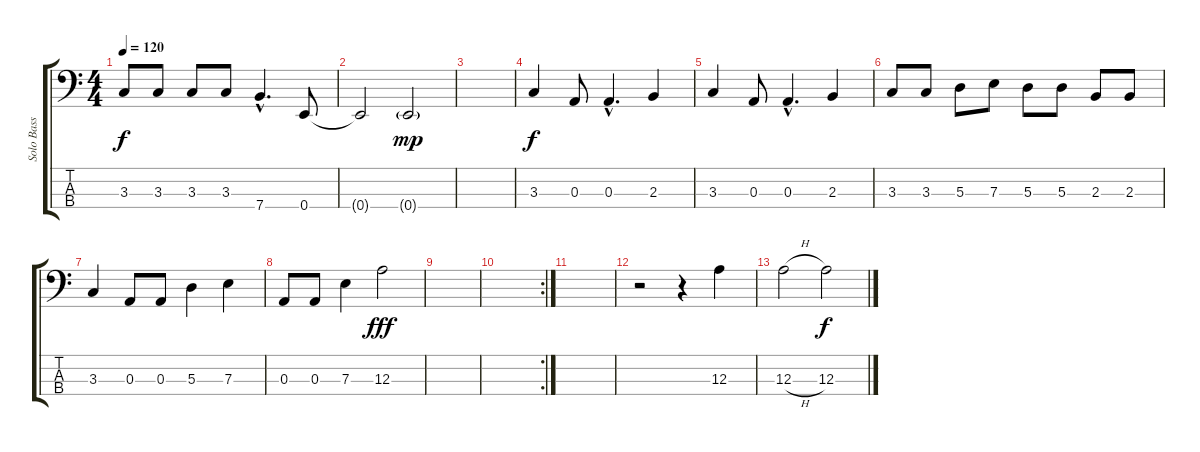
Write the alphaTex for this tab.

\track ("Solo Bass" "Solo Bass") {instrument electricbasspick}
\staff {score tabs}
\tuning (G2 D2 A1 E1) {hide}
\ts (4 4)
\tempo 120
\clef f4
\ks c
3.3.8{dy f} 3.3.8 3.3.8 3.3.8 7.4{hac}.4{d} 0.4.8 |
0.4{t}.2 0.4{g}.2{dy mp} |
|
3.3.4{dy f} 0.3.8 0.3{hac}.4{d} 2.3.4 |
3.3.4 0.3.8 0.3{hac}.4{d} 2.3.4 |
3.3.8 3.3.8 5.3.8 7.3.8 5.3.8 5.3.8 2.3.8 2.3.8 |
3.3.4 0.3.8 0.3.8 5.3.4 7.3.4 |
0.3.8 0.3.8 7.3.4 12.3.2{dy fff} |
|
\rc 2
|
|
r.2 r.4 12.3.4 |
12.3{h}.2 12.3.2{dy f}
